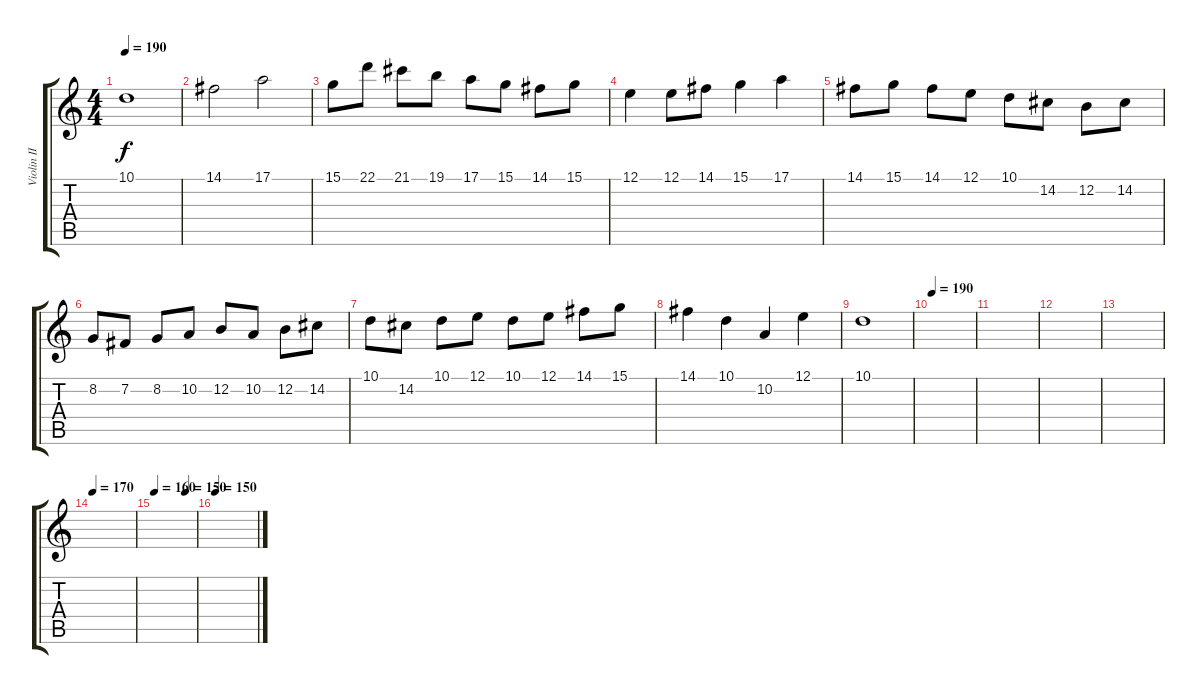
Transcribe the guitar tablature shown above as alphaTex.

\track ("Violin II" "Violin II") {instrument violin}
\staff {score tabs}
\tuning (E4 B3 G3 D3 A2 E2) {hide}
\ts (4 4)
\tempo 190
\clef g2
\ks c
10.1.1{dy f} |
14.1.2 17.1.2 |
15.1.8 22.1.8 21.1.8 19.1.8 17.1.8 15.1.8 14.1.8 15.1.8 |
12.1.4 12.1.8 14.1.8 15.1.4 17.1.4 |
14.1.8 15.1.8 14.1.8 12.1.8 10.1.8 14.2.8 12.2.8 14.2.8 |
8.2.8 7.2.8 8.2.8 10.2.8 12.2.8 10.2.8 12.2.8 14.2.8 |
10.1.8 14.2.8 10.1.8 12.1.8 10.1.8 12.1.8 14.1.8 15.1.8 |
14.1.4 10.1.4 10.2.4 12.1.4 |
10.1.1 |
\tempo 190
|
|
|
|
\tempo 170
|
\tempo 160
\tempo (150 0.75)
|
\tempo 150
